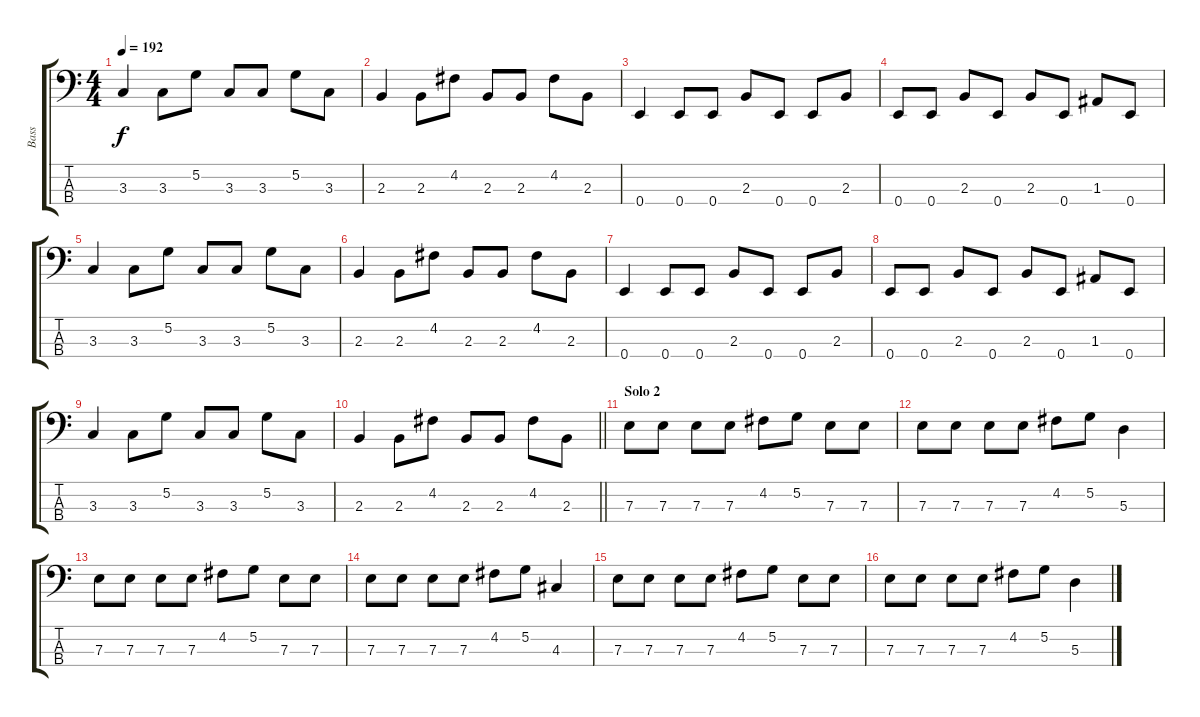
\track ("Bass" "Bass") {instrument electricbassfinger}
\staff {score tabs}
\tuning (G2 D2 A1 E1) {hide}
\ts (4 4)
\tempo 192
\clef f4
\ks c
3.3.4{dy f} 3.3.8 5.2.8 3.3.8 3.3.8 5.2.8 3.3.8 |
2.3.4 2.3.8 4.2.8 2.3.8 2.3.8 4.2.8 2.3.8 |
0.4.4 0.4.8 0.4.8 2.3.8 0.4.8 0.4.8 2.3.8 |
0.4.8 0.4.8 2.3.8 0.4.8 2.3.8 0.4.8 1.3.8 0.4.8 |
3.3.4 3.3.8 5.2.8 3.3.8 3.3.8 5.2.8 3.3.8 |
2.3.4 2.3.8 4.2.8 2.3.8 2.3.8 4.2.8 2.3.8 |
0.4.4 0.4.8 0.4.8 2.3.8 0.4.8 0.4.8 2.3.8 |
0.4.8 0.4.8 2.3.8 0.4.8 2.3.8 0.4.8 1.3.8 0.4.8 |
3.3.4 3.3.8 5.2.8 3.3.8 3.3.8 5.2.8 3.3.8 |
\barLineRight lightlight
2.3.4 2.3.8 4.2.8 2.3.8 2.3.8 4.2.8 2.3.8 |
\section ("" "Solo 2")
7.3.8 7.3.8 7.3.8 7.3.8 4.2.8 5.2.8 7.3.8 7.3.8 |
7.3.8 7.3.8 7.3.8 7.3.8 4.2.8 5.2.8 5.3.4 |
7.3.8 7.3.8 7.3.8 7.3.8 4.2.8 5.2.8 7.3.8 7.3.8 |
7.3.8 7.3.8 7.3.8 7.3.8 4.2.8 5.2.8 4.3.4 |
7.3.8 7.3.8 7.3.8 7.3.8 4.2.8 5.2.8 7.3.8 7.3.8 |
7.3.8 7.3.8 7.3.8 7.3.8 4.2.8 5.2.8 5.3.4
